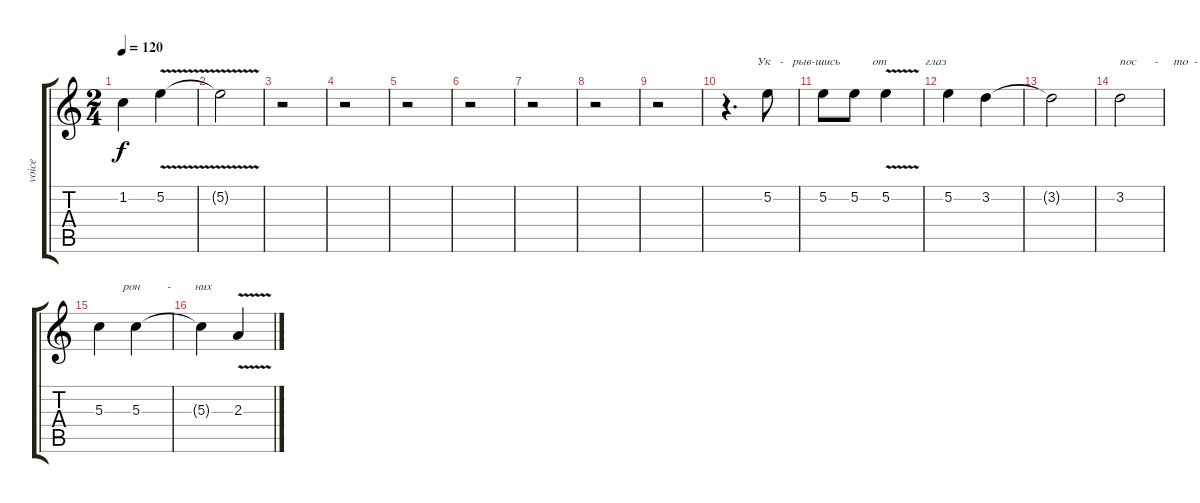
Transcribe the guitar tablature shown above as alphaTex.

\track ("voice" "voice") {instrument synthbass1}
\staff {score tabs}
\tuning (E4 B3 G3 D3 A2 E2) {hide}
\ts (2 4)
\tempo 120
\clef g2
\ks c
1.2.4{dy f} 5.2{v}.4 |
5.2{t}.2 |
r.2 |
r.2 |
r.2 |
r.2 |
r.2 |
r.2 |
r.2 |
r.4{d txt "          Ук   -   рыв-шись"} 5.2.8 |
5.2.8 5.2.8{txt "      от             глаз"} 5.2{v}.4 |
5.2.4 3.2.4 |
3.2{t}.2 |
3.2.2{txt "пос      -     то  -"} |
5.3.4{txt "        рон         -        них"} 5.3.4 |
5.3{t}.4 2.3{v}.4
